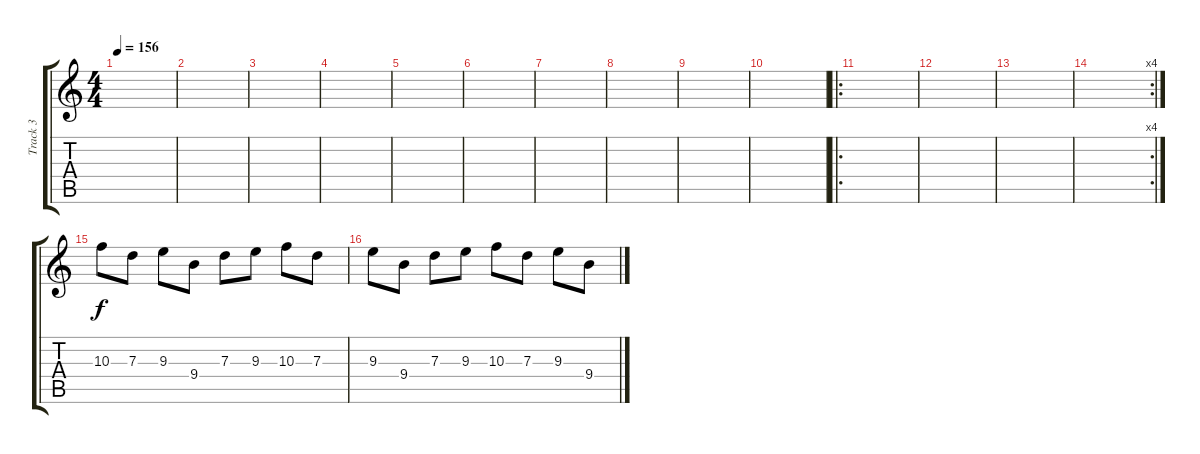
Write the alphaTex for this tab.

\track ("Track 3" "Track 3") {instrument overdrivenguitar}
\staff {score tabs}
\tuning (E4 B3 G3 D3 A2 D2) {hide}
\ts (4 4)
\tempo 156
\clef g2
\ks c
|
|
|
|
|
|
|
|
|
|
\ro
|
|
|
\rc 4
|
10.3.8 7.3.8 9.3.8 9.4.8 7.3.8 9.3.8 10.3.8 7.3.8 |
9.3.8 9.4.8 7.3.8 9.3.8 10.3.8 7.3.8 9.3.8 9.4.8
